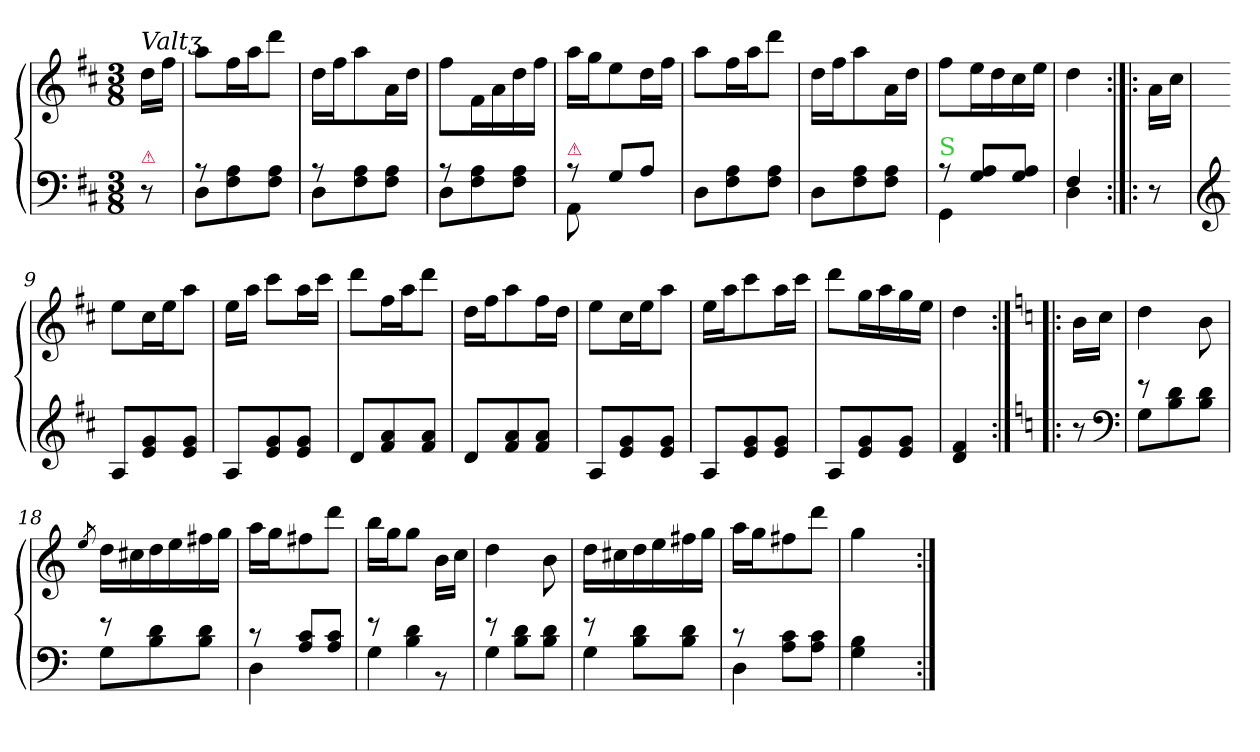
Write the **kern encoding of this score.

**kern	**kern
*part2	*part1
*staff2	*staff1
*clefF4	*clefG2
*k[f#c#]	*k[f#c#]
*D:	*D:
*M3/8	*M3/8
=	=
!	!LO:TX:a:i:t=Valtʒ
!LO:TX:a:color=crimson:t=⚠	!
8r	16dd\LL
.	16ff#\JJ
=1	=1
*^	*
8r	8D\L	8aa\L
8ryy	8F#\ 8A\	16ff#\L
.	.	16aa\J
8ryy	8F#\ 8A\J	8ddd\J
=2	=2	=2
8r	8D\L	16dd\LL
.	.	16ff#\J
8ryy	8F#\ 8A\	8aa\
8ryy	8F#\ 8A\J	16a\L
.	.	16dd\JJ
=3	=3	=3
8r	8D\L	8ff#\L
8ryy	8F#\ 8A\	16f#\L
.	.	16a\
8ryy	8F#\ 8A\J	16dd\
.	.	16ff#\JJ
=4	=4	=4
!LO:TX:a:color=crimson:t=⚠	!	!
8r	8AA\	16aa\LL
.	.	16gg\J
8G/L	8ryy	8ee\
8A/J	8ryy	16dd\L
.	.	16ff#\JJ
*v	*v	*
=5	=5
8D\L	8aa\L
8F#\ 8A\	16ff#\L
.	16aa\J
8F#\ 8A\J	8ddd\J
=6	=6
8D\L	16dd\LL
.	16ff#\J
8F#\ 8A\	8aa\
8F#\ 8A\J	16a\L
.	16dd\JJ
=7	=7
*^	*
!LO:TX:a:color=limegreen:t=S	!	!
8r	4GG\	8ff#\L
8G/ 8A/L	.	16ee\L
.	.	16dd\
8G/ 8A/J	8ryy	16cc#\
.	.	16ee\JJ
=	=	=
4F#/	4D\	4dd\
*v	*v	*
=8:|!|:	=8:|!|:
8r	16a\LL
.	16cc#\JJ
=9	=9
*clefG2	*
8A/L	8ee\L
8e/ 8g/	16cc#\L
.	16ee\J
8e/ 8g/J	8aa\J
=10	=10
8A/L	16ee\LL
.	16aa\JJ
8e/ 8g/	8ccc#\L
8e/ 8g/J	16aa\L
.	16ccc#\JJ
=11	=11
8d/L	8ddd\L
8f#/ 8a/	16ff#\L
.	16aa\J
8f#/ 8a/J	8ddd\J
=12	=12
8d/L	16dd\LL
.	16ff#\J
8f#/ 8a/	8aa\
8f#/ 8a/J	16ff#\L
.	16dd\JJ
=13	=13
8A/L	8ee\L
8e/ 8g/	16cc#\L
.	16ee\J
8e/ 8g/J	8aa\J
=14	=14
8A/L	16ee\LL
.	16aa\J
8e/ 8g/	8ccc#\
8e/ 8g/J	16aa\L
.	16ccc#\JJ
=15	=15
8A/L	8ddd\L
8e/ 8g/	16gg\L
.	16aa\
8e/ 8g/J	16gg\
.	16ee\JJ
=	=
4d/ 4f#/	4dd\
=16:|!|:	=16:|!|:
*k[]	*k[]
8r	16b\LL
.	16cc\JJ
*clefF4	*
=17	=17
*^	*
8r	8G\L	4dd\
8ryy	8B\ 8d\	.
8ryy	8B\ 8d\J	8b\
=18	=18	=18
.	.	8qee/
8r	8G\L	16dd\LL
.	.	16cc#X\
8ryy	8B\ 8d\	16dd\
.	.	16ee\
8ryy	8B\ 8d\J	16ff#X\
.	.	16gg\JJ
=19	=19	=19
8r	4D\	16aa\LL
.	.	16gg\J
8A/ 8c/L	.	8ff#X\
8A/ 8c/J	8ryy	8ddd\J
=20	=20	=20
8r	4G\	16bb\LL
.	.	16gg\J
4B\ 4d\	.	8gg\J
.	8r	16b\LL
.	.	16cc\JJ
=21	=21	=21
8r	4G\	4dd\
8B\ 8d\L	.	.
8B\ 8d\J	8ryy	8b\
=22	=22	=22
8r	4G\	16dd\LL
.	.	16cc#X\
8B\ 8d\L	.	16dd\
.	.	16ee\
8B\ 8d\J	8ryy	16ff#X\
.	.	16gg\JJ
=23	=23	=23
8r	4D\	16aa\LL
.	.	16gg\J
8A\ 8c\L	.	8ff#X\
8A\ 8c\J	8ryy	8ddd\J
*v	*v	*
=24	=24
4G\ 4B\	4gg\
8ryy	8ryy
=:|!	=:|!
*-	*-
